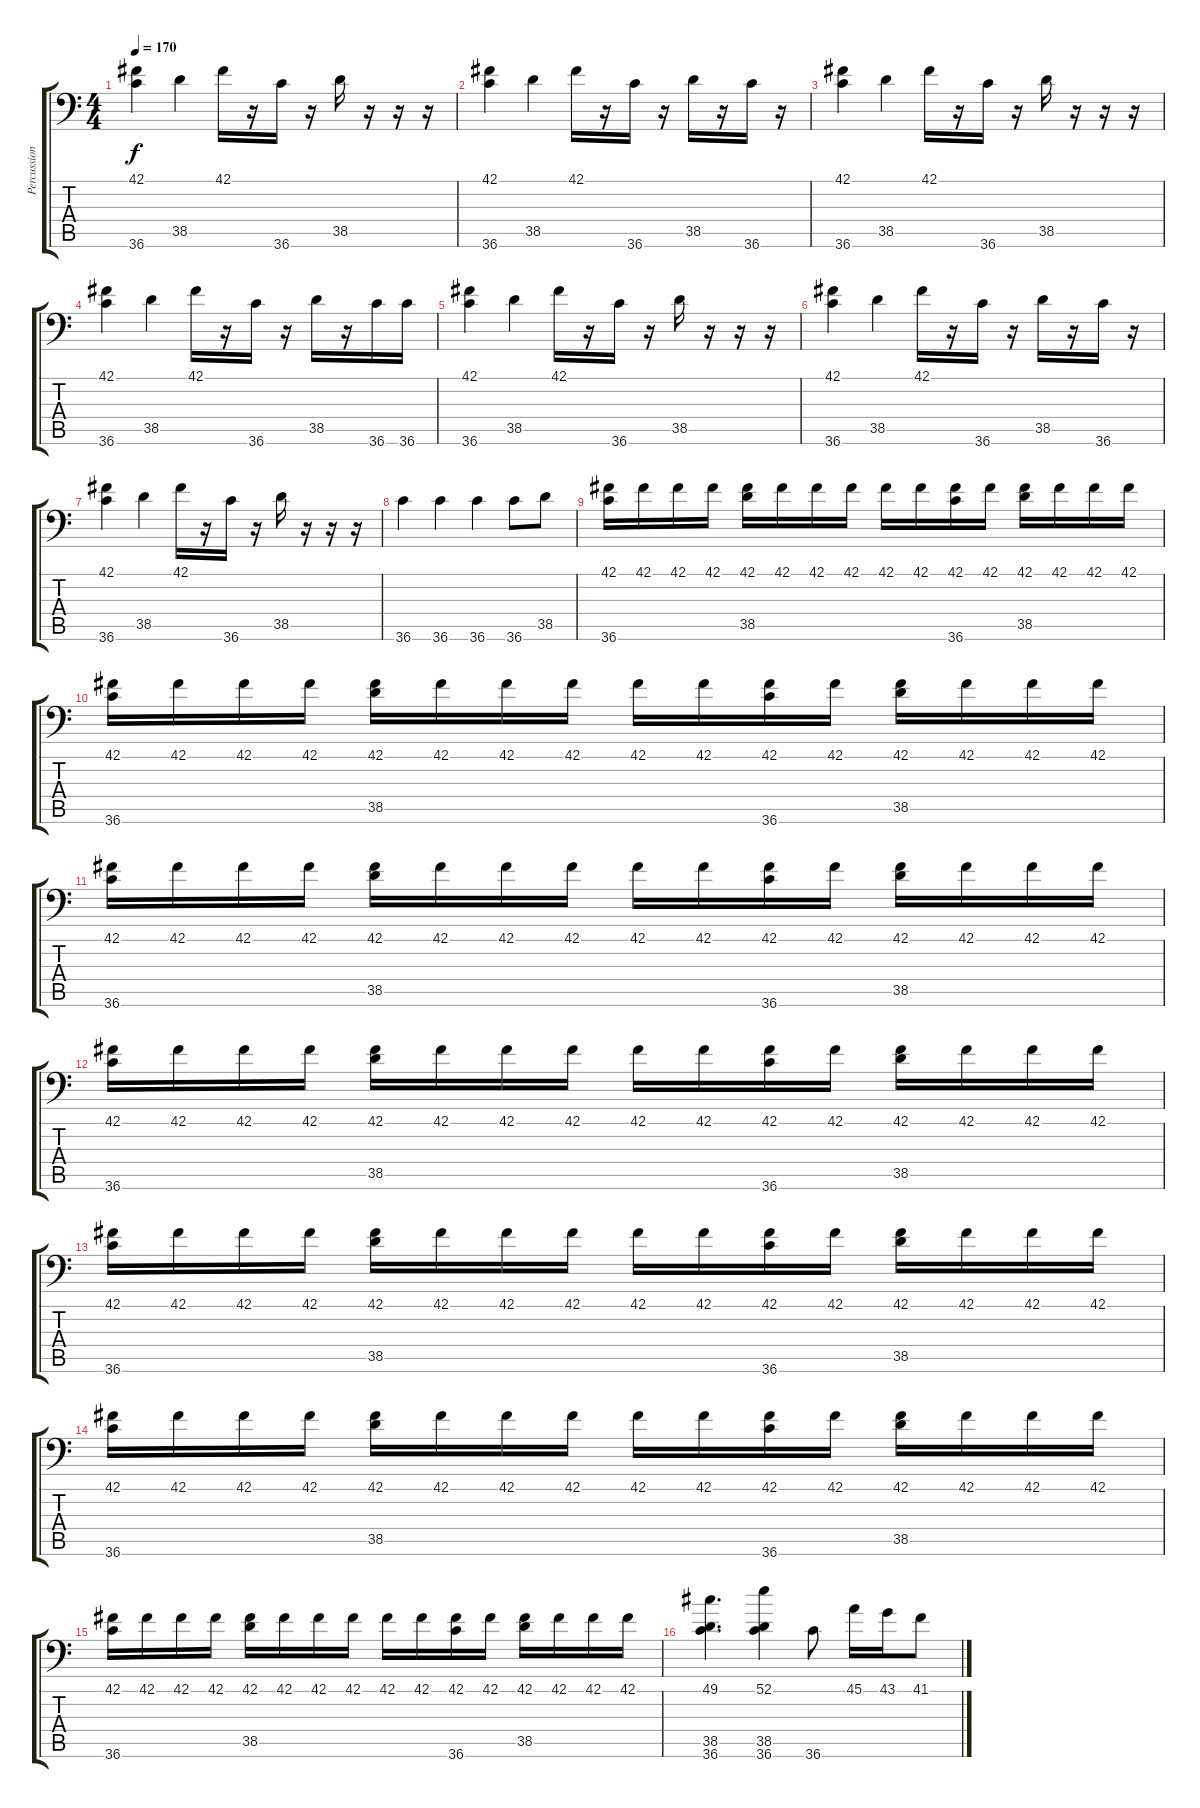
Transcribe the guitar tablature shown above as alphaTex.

\track ("Percussion" "Percussion") {instrument acousticgrandpiano}
\staff {score tabs}
\tuning (C-1 C-1 C-1 C-1 C-1 C-1) {hide}
\ts (4 4)
\tempo 170
\clef f4
\ks c
(42.1 36.6).4{dy f} 38.5.4 42.1.16 r.16 36.6.16 r.16 38.5.16 r.16 r.16 r.16 |
(42.1 36.6).4 38.5.4 42.1.16 r.16 36.6.16 r.16 38.5.16 r.16 36.6.16 r.16 |
(42.1 36.6).4 38.5.4 42.1.16 r.16 36.6.16 r.16 38.5.16 r.16 r.16 r.16 |
(42.1 36.6).4 38.5.4 42.1.16 r.16 36.6.16 r.16 38.5.16 r.16 36.6.16 36.6.16 |
(42.1 36.6).4 38.5.4 42.1.16 r.16 36.6.16 r.16 38.5.16 r.16 r.16 r.16 |
(42.1 36.6).4 38.5.4 42.1.16 r.16 36.6.16 r.16 38.5.16 r.16 36.6.16 r.16 |
(42.1 36.6).4 38.5.4 42.1.16 r.16 36.6.16 r.16 38.5.16 r.16 r.16 r.16 |
36.6.4 36.6.4 36.6.4 36.6.8 38.5.8 |
(42.1 36.6).16 42.1.16 42.1.16 42.1.16 (42.1 38.5).16 42.1.16 42.1.16 42.1.16 42.1.16 42.1.16 (42.1 36.6).16 42.1.16 (42.1 38.5).16 42.1.16 42.1.16 42.1.16 |
(42.1 36.6).16 42.1.16 42.1.16 42.1.16 (42.1 38.5).16 42.1.16 42.1.16 42.1.16 42.1.16 42.1.16 (42.1 36.6).16 42.1.16 (42.1 38.5).16 42.1.16 42.1.16 42.1.16 |
(42.1 36.6).16 42.1.16 42.1.16 42.1.16 (42.1 38.5).16 42.1.16 42.1.16 42.1.16 42.1.16 42.1.16 (42.1 36.6).16 42.1.16 (42.1 38.5).16 42.1.16 42.1.16 42.1.16 |
(42.1 36.6).16 42.1.16 42.1.16 42.1.16 (42.1 38.5).16 42.1.16 42.1.16 42.1.16 42.1.16 42.1.16 (42.1 36.6).16 42.1.16 (42.1 38.5).16 42.1.16 42.1.16 42.1.16 |
(42.1 36.6).16 42.1.16 42.1.16 42.1.16 (42.1 38.5).16 42.1.16 42.1.16 42.1.16 42.1.16 42.1.16 (42.1 36.6).16 42.1.16 (42.1 38.5).16 42.1.16 42.1.16 42.1.16 |
(42.1 36.6).16 42.1.16 42.1.16 42.1.16 (42.1 38.5).16 42.1.16 42.1.16 42.1.16 42.1.16 42.1.16 (42.1 36.6).16 42.1.16 (42.1 38.5).16 42.1.16 42.1.16 42.1.16 |
(42.1 36.6).16 42.1.16 42.1.16 42.1.16 (42.1 38.5).16 42.1.16 42.1.16 42.1.16 42.1.16 42.1.16 (42.1 36.6).16 42.1.16 (42.1 38.5).16 42.1.16 42.1.16 42.1.16 |
(49.1 38.5 36.6).4{d} (52.1 38.5 36.6).4 36.6.8 45.1.16 43.1.16 41.1.8
